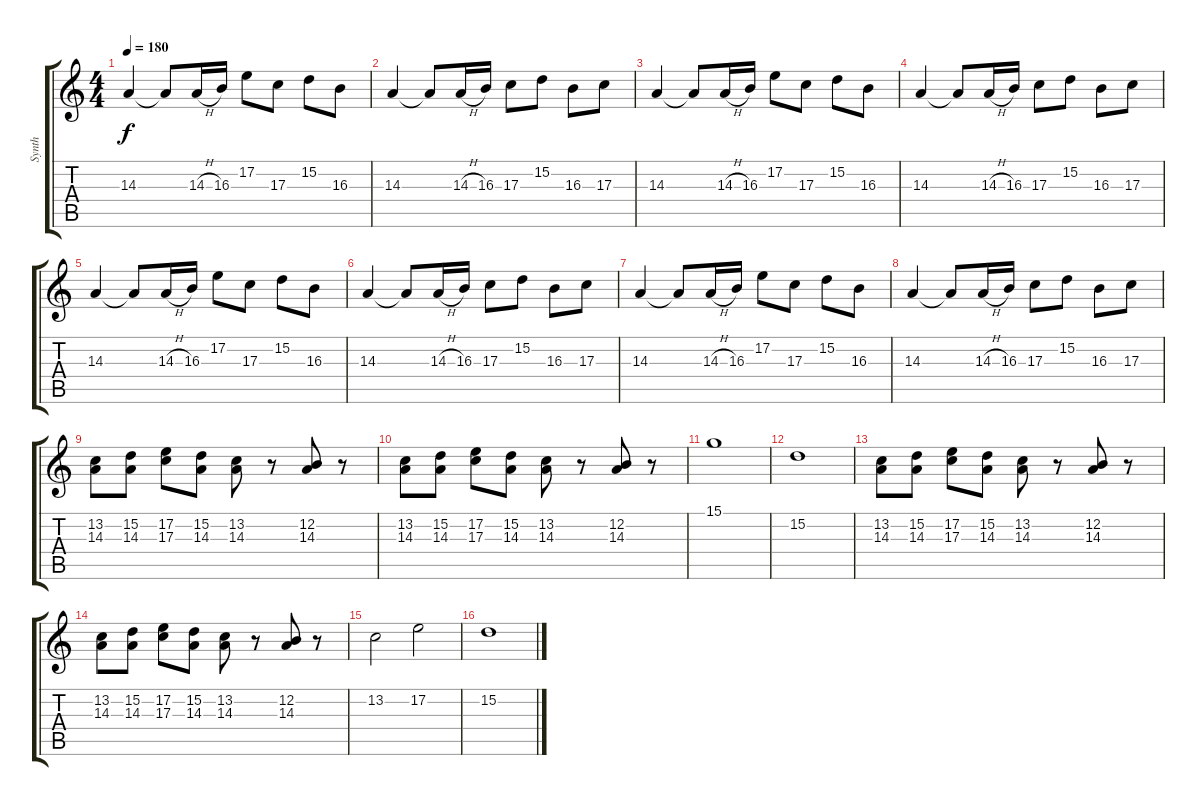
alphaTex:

\track ("Synth" "Synth") {instrument synthbrass2}
\staff {score tabs}
\tuning (E4 B3 G3 D3 A2 E2) {hide}
\ts (4 4)
\tempo 180
\clef g2
\ks c
14.3.4{dy f instrument pad1newage} 14.3{t}.8 14.3{h}.16 16.3.16 17.2.8 17.3.8 15.2.8 16.3.8 |
14.3.4 14.3{t}.8 14.3{h}.16 16.3.16 17.3.8 15.2.8 16.3.8 17.3.8 |
14.3.4 14.3{t}.8 14.3{h}.16 16.3.16 17.2.8 17.3.8 15.2.8 16.3.8 |
14.3.4 14.3{t}.8 14.3{h}.16 16.3.16 17.3.8 15.2.8 16.3.8 17.3.8 |
14.3.4 14.3{t}.8 14.3{h}.16 16.3.16 17.2.8 17.3.8 15.2.8 16.3.8 |
14.3.4 14.3{t}.8 14.3{h}.16 16.3.16 17.3.8 15.2.8 16.3.8 17.3.8 |
14.3.4 14.3{t}.8 14.3{h}.16 16.3.16 17.2.8 17.3.8 15.2.8 16.3.8 |
14.3.4 14.3{t}.8 14.3{h}.16 16.3.16 17.3.8 15.2.8 16.3.8 17.3.8 |
(13.2 14.3).8{instrument orchestralharp} (15.2 14.3).8 (17.2 17.3).8 (15.2 14.3).8 (13.2 14.3).8 r.8 (12.2 14.3).8 r.8 |
(13.2 14.3).8{instrument orchestralharp} (15.2 14.3).8 (17.2 17.3).8 (15.2 14.3).8 (13.2 14.3).8 r.8 (12.2 14.3).8 r.8 |
15.1.1{instrument flute} |
15.2.1 |
(13.2 14.3).8{instrument orchestralharp} (15.2 14.3).8 (17.2 17.3).8 (15.2 14.3).8 (13.2 14.3).8 r.8 (12.2 14.3).8 r.8 |
(13.2 14.3).8{instrument orchestralharp} (15.2 14.3).8 (17.2 17.3).8 (15.2 14.3).8 (13.2 14.3).8 r.8 (12.2 14.3).8 r.8 |
13.2.2{instrument flute} 17.2.2 |
15.2.1
